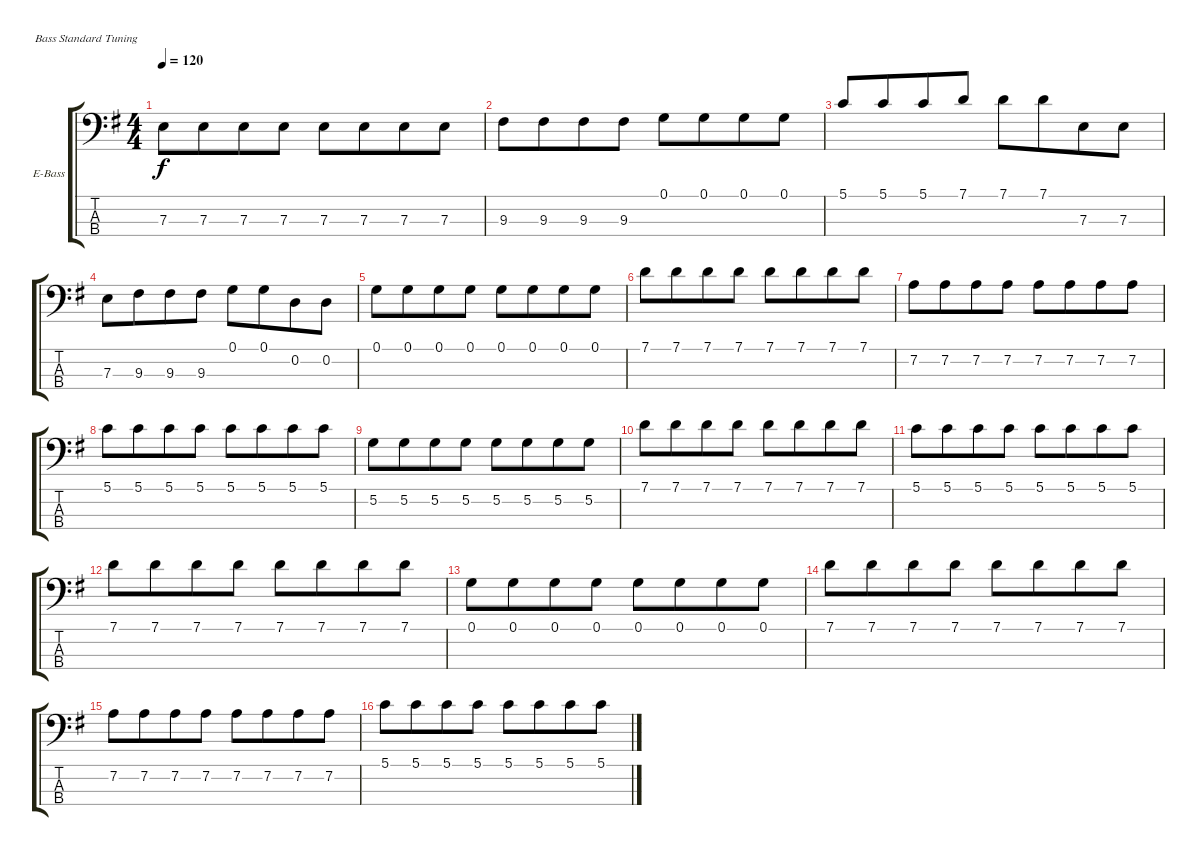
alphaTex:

\bracketExtendMode groupsimilarinstruments
\firstSystemTrackNameOrientation horizontal
\otherSystemsTrackNameOrientation horizontal
\track ("Electric Bass" "E-Bass") {multiBarRest instrument electricbassfinger}
\staff {score tabs}
\tuning (G2 D2 A1 E1)
\ts (4 4)
\tempo 120
\clef f4
\scale
0.333333
\ks g
7.3.8{dy f} 7.3.8{beam merge} 7.3.8 7.3.8 7.3.8 7.3.8{beam merge} 7.3.8 7.3.8 |
\scale
0.333333 9.3.8 9.3.8{beam merge} 9.3.8 9.3.8 0.1.8 0.1.8{beam merge} 0.1.8 0.1.8 |
\scale
0.333333 5.1.8{beam invert} 5.1.8{beam invert beam merge} 5.1.8{beam invert} 7.1.8{beam invert} 7.1.8 7.1.8{beam merge} 7.3.8 7.3.8 |
\scale
0.333333 7.3.8 9.3.8{beam merge} 9.3.8 9.3.8 0.1.8 0.1.8{beam merge} 0.2.8 0.2.8 |
\scale
0.333333 0.1.8 0.1.8{beam merge} 0.1.8 0.1.8 0.1.8 0.1.8{beam merge} 0.1.8 0.1.8 |
\scale
0.333333 7.1.8 7.1.8{beam merge} 7.1.8 7.1.8 7.1.8 7.1.8{beam merge} 7.1.8 7.1.8 |
\scale
0.333333 7.2.8 7.2.8{beam merge} 7.2.8 7.2.8 7.2.8 7.2.8{beam merge} 7.2.8 7.2.8 |
\scale
0.333333 5.1.8 5.1.8{beam merge} 5.1.8 5.1.8 5.1.8 5.1.8{beam merge} 5.1.8 5.1.8 |
\scale
0.333333 5.2.8 5.2.8{beam merge} 5.2.8 5.2.8 5.2.8 5.2.8{beam merge} 5.2.8 5.2.8 |
\scale
0.333333 7.1.8 7.1.8{beam merge} 7.1.8 7.1.8 7.1.8 7.1.8{beam merge} 7.1.8 7.1.8 |
\scale
0.333333 5.1.8 5.1.8{beam merge} 5.1.8 5.1.8 5.1.8 5.1.8{beam merge} 5.1.8 5.1.8 |
\scale
0.333333 7.1.8 7.1.8{beam merge} 7.1.8 7.1.8 7.1.8 7.1.8{beam merge} 7.1.8 7.1.8 |
\scale
0.333333 0.1.8 0.1.8{beam merge} 0.1.8 0.1.8 0.1.8 0.1.8{beam merge} 0.1.8 0.1.8 |
\scale
0.333333 7.1.8 7.1.8{beam merge} 7.1.8 7.1.8 7.1.8 7.1.8{beam merge} 7.1.8 7.1.8 |
\scale
0.333333 7.2.8 7.2.8{beam merge} 7.2.8 7.2.8 7.2.8 7.2.8{beam merge} 7.2.8 7.2.8 |
\scale
0.333333 5.1.8 5.1.8{beam merge} 5.1.8 5.1.8 5.1.8 5.1.8{beam merge} 5.1.8 5.1.8
